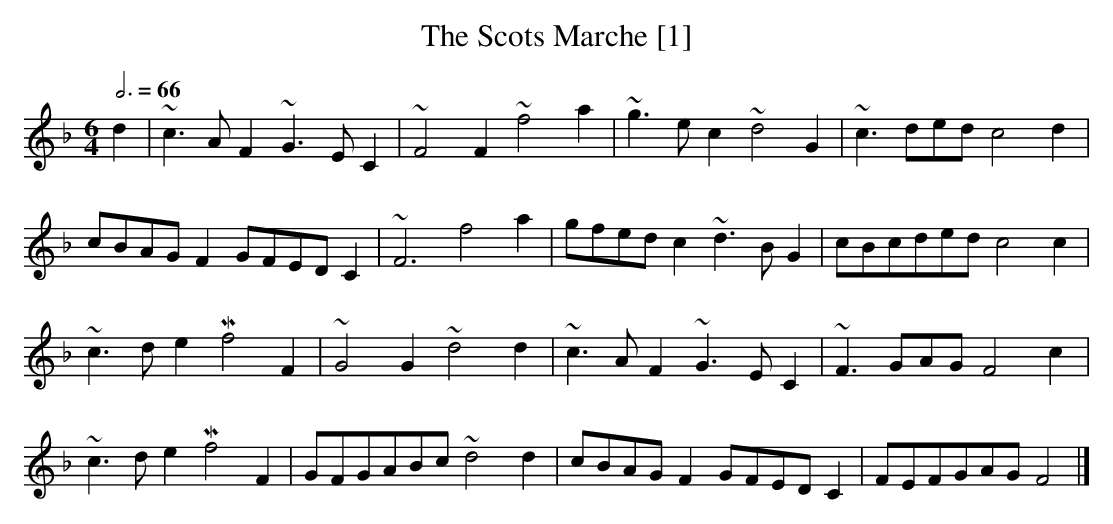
X:1
T:The Scots Marche [1]
M:6/4
L:1/8
Q:3/4=66
K:F
d2|~c3 AF2 ~G3 EC2|~F4  F2 ~f4a2|~g3 ec2 ~d4  G2|~c3 ded c4d2|
cBAGF2  GFEDC2|~F6      f4a2| gfedc2 ~d3 BG2| cBcded c4c2|
~c3 de2 Mf4  F2|~G4  G2 ~d4d2|~c3 AF2 ~G3 EC2|~F3 GAG F4c2|
~c3 de2 Mf4  F2| GFGABc ~d4d2| cBAGF2  GFEDC2| FEFGAG F4 |]
